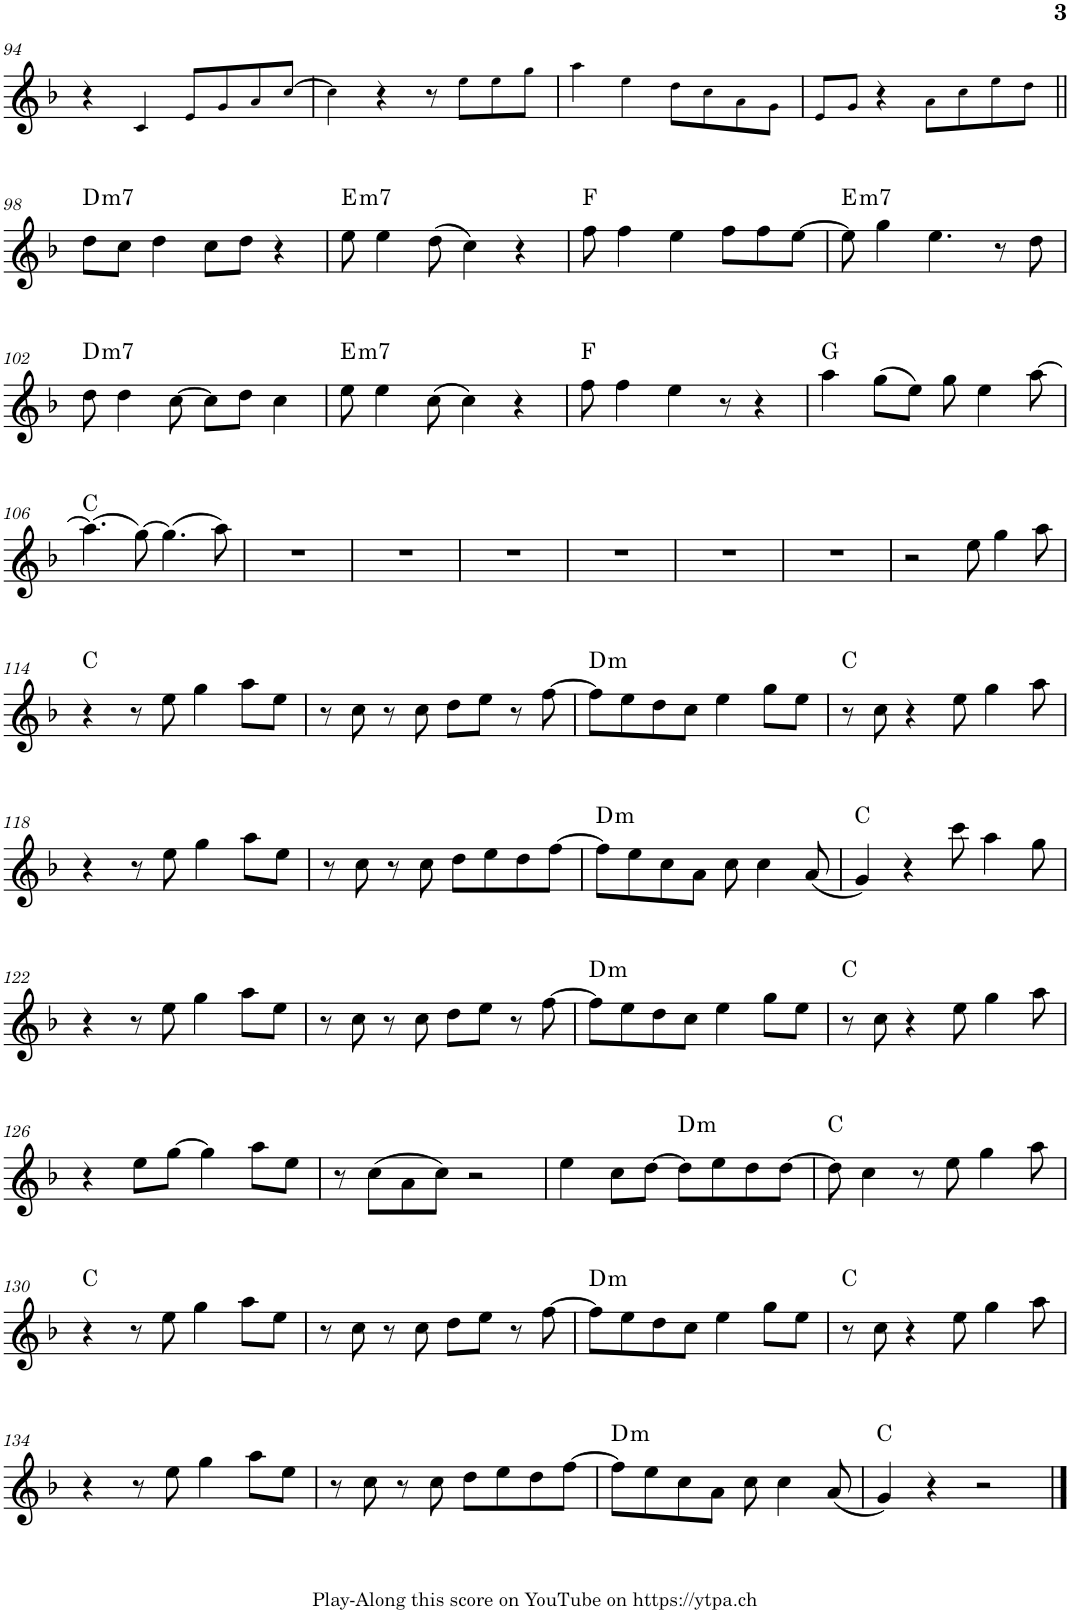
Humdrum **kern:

**kern	**harte
*part1	*part1
*staff1	*
*I"Piano	*
*I'Pno.	*
!!LO:PB:g=z
*clefG2	*
*k[b-]	*
*M4/4	*
=94	=94
4r	.
4c!/	.
8e!/L	.
8g!/	.
8a!/	.
[8cc!/J	.
=95	=95
4cc!\]	.
4r	.
8r	.
8ee!\L	.
8ee!\	.
8gg!\J	.
=96	=96
4aa!\	.
4ee!\	.
8dd!\L	.
8cc!\	.
8a!\	.
8g!\J	.
=97	=97
8e!/L	.
8g!/J	.
4r	.
8a!\L	.
8cc!\	.
8ee!\	.
8dd!\J	.
!!LO:LB:g=z
=98||	=98||
!	!LO:H:kt=m7
8dd\L	D:min7
8cc\J	.
4dd\	.
8cc\L	.
8dd\J	.
4r	.
=99	=99
!	!LO:H:kt=m7
8ee\	E:min7
4ee\	.
(8dd\	.
4cc\)	.
4r	.
=100	=100
8ff\	F:maj
4ff\	.
4ee\	.
8ff\L	.
8ff\	.
[8ee\J	.
=101	=101
!	!LO:H:kt=m7
8ee\]	E:min7
4gg\	.
4.ee\	.
8r	.
8dd\	.
!!LO:LB:g=z
=102	=102
!	!LO:H:kt=m7
8dd\	D:min7
4dd\	.
[8cc\	.
8cc\L]	.
8dd\J	.
4cc\	.
=103	=103
!	!LO:H:kt=m7
8ee\	E:min7
4ee\	.
(8cc\	.
4cc\)	.
4r	.
=104	=104
8ff\	F:maj
4ff\	.
4ee\	.
8r	.
4r	.
=105	=105
4aa\	G:maj
(8gg\L	.
8ee\J)	.
8gg\	.
4ee\	.
[8aa\	.
!!LO:LB:g=z
=106	=106
(4.aa\]	C:maj
[8gg\)	.
(4.gg\]	.
8aa\)	.
=107	=107
1r	.
=108	=108
1r	.
=109	=109
1r	.
=110	=110
1r	.
=111	=111
1r	.
=112	=112
1r	.
=113	=113
2r	.
8ee\	.
4gg\	.
8aa\	.
!!LO:LB:g=z
=114	=114
4r	C:maj
8r	.
8ee\	.
4gg\	.
8aa\L	.
8ee\J	.
=115	=115
8r	.
8cc\	.
8r	.
8cc\	.
8dd\L	.
8ee\J	.
8r	.
[8ff\	.
=116	=116
!	!LO:H:kt=m
8ff\L]	D:min
8ee\	.
8dd\	.
8cc\J	.
4ee\	.
8gg\L	.
8ee\J	.
=117	=117
8r	C:maj
8cc\	.
4r	.
8ee\	.
4gg\	.
8aa\	.
!!LO:LB:g=z
=118	=118
4r	.
8r	.
8ee\	.
4gg\	.
8aa\L	.
8ee\J	.
=119	=119
8r	.
8cc\	.
8r	.
8cc\	.
8dd\L	.
8ee\	.
8dd\	.
[8ff\J	.
=120	=120
!	!LO:H:kt=m
8ff\L]	D:min
8ee\	.
8cc\	.
8a\J	.
8cc\	.
4cc\	.
(8a/	.
=121	=121
4g/)	C:maj
4r	.
8ccc\	.
4aa\	.
8gg\	.
!!LO:LB:g=z
=122	=122
4r	.
8r	.
8ee\	.
4gg\	.
8aa\L	.
8ee\J	.
=123	=123
8r	.
8cc\	.
8r	.
8cc\	.
8dd\L	.
8ee\J	.
8r	.
[8ff\	.
=124	=124
!	!LO:H:kt=m
8ff\L]	D:min
8ee\	.
8dd\	.
8cc\J	.
4ee\	.
8gg\L	.
8ee\J	.
=125	=125
8r	C:maj
8cc\	.
4r	.
8ee\	.
4gg\	.
8aa\	.
!!LO:LB:g=z
=126	=126
4r	.
8ee\L	.
[8gg\J	.
4gg\]	.
8aa\L	.
8ee\J	.
=127	=127
8r	.
(8cc\L	.
8a\	.
8cc\J)	.
2r	.
=128	=128
4ee\	.
8cc\L	.
[8dd\J	.
!	!LO:H:kt=m
8dd\L]	D:min
8ee\	.
8dd\	.
[8dd\J	.
=129	=129
8dd\]	C:maj
4cc\	.
8r	.
8ee\	.
4gg\	.
8aa\	.
!!LO:LB:g=z
=130	=130
4r	C:maj
8r	.
8ee\	.
4gg\	.
8aa\L	.
8ee\J	.
=131	=131
8r	.
8cc\	.
8r	.
8cc\	.
8dd\L	.
8ee\J	.
8r	.
[8ff\	.
=132	=132
!	!LO:H:kt=m
8ff\L]	D:min
8ee\	.
8dd\	.
8cc\J	.
4ee\	.
8gg\L	.
8ee\J	.
=133	=133
8r	C:maj
8cc\	.
4r	.
8ee\	.
4gg\	.
8aa\	.
!!LO:LB:g=z
=134	=134
4r	.
8r	.
8ee\	.
4gg\	.
8aa\L	.
8ee\J	.
=135	=135
8r	.
8cc\	.
8r	.
8cc\	.
8dd\L	.
8ee\	.
8dd\	.
[8ff\J	.
=136	=136
!	!LO:H:kt=m
8ff\L]	D:min
8ee\	.
8cc\	.
8a\J	.
8cc\	.
4cc\	.
(8a/	.
=137	=137
4g/)	C:maj
4r	.
2r	.
==	==
*-	*-
